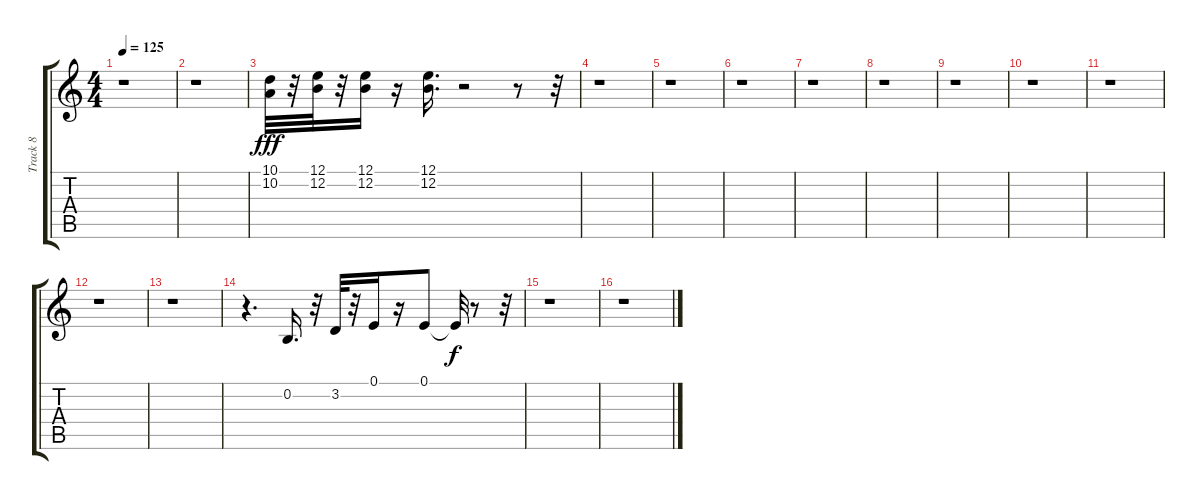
\track ("Track 8" "Track 8") {instrument synthbrass1}
\staff {score tabs}
\tuning (E4 B3 G3 D3 A2 E2) {hide}
\ts (4 4)
\tempo 125
\clef g2
\ks c
r.1{dy fff} |
r.1 |
(10.1 10.2).32 r.32 (12.1 12.2).32 r.32 (12.1 12.2).16 r.16 (12.1 12.2).16{d} r.2 r.8 r.32 |
r.1 |
r.1 |
r.1 |
r.1 |
r.1 |
r.1 |
r.1 |
r.1 |
r.1 |
r.1 |
r.4{d} 0.2.16{d} r.32 3.2.32 r.32 0.1.16 r.16 0.1.8 0.1{t}.32{dy f} r.8 r.32 |
r.1 |
r.1
